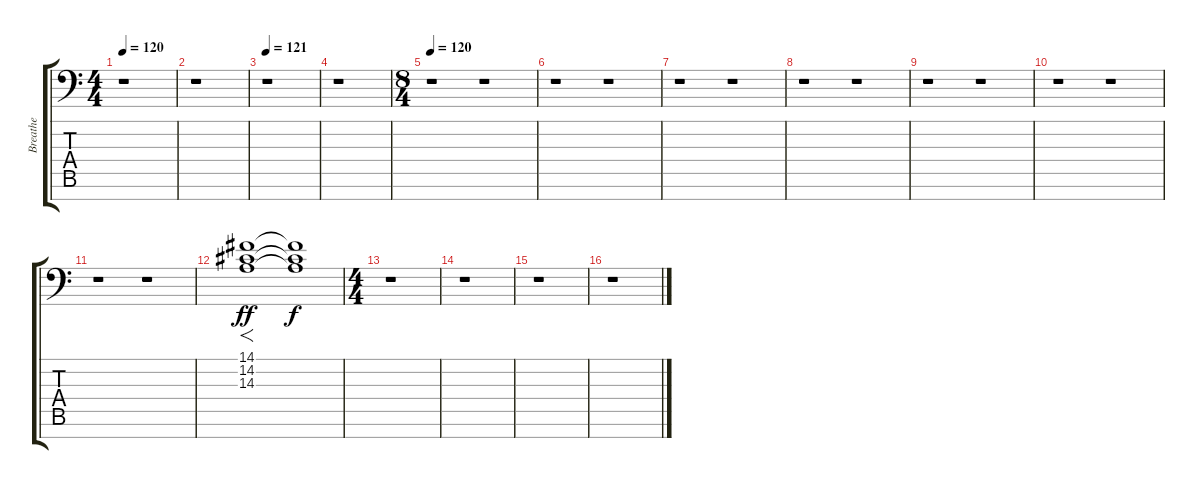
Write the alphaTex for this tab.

\track ("Breathe" "Breathe") {instrument synthvoice}
\staff {score tabs}
\tuning (E3 B2 G2 D2 A1 E1 B0) {hide}
\ts (4 4)
\tempo 120
\clef f4
\ks c
r.1{dy f} |
r.1 |
\tempo 121
r.1 |
r.1 |
\ts (8 4)
\tempo 120
r.1 r.1 |
r.1 r.1 |
r.1 r.1 |
r.1 r.1 |
r.1 r.1 |
r.1 r.1 |
r.1 r.1 |
(14.1 14.2 14.3).1{f dy ff volume 13 instrument voiceoohs} (14.1{t} 14.2{t} 14.3{t}).1{dy f} |
\ts (4 4)
r.1 |
r.1 |
r.1 |
r.1
